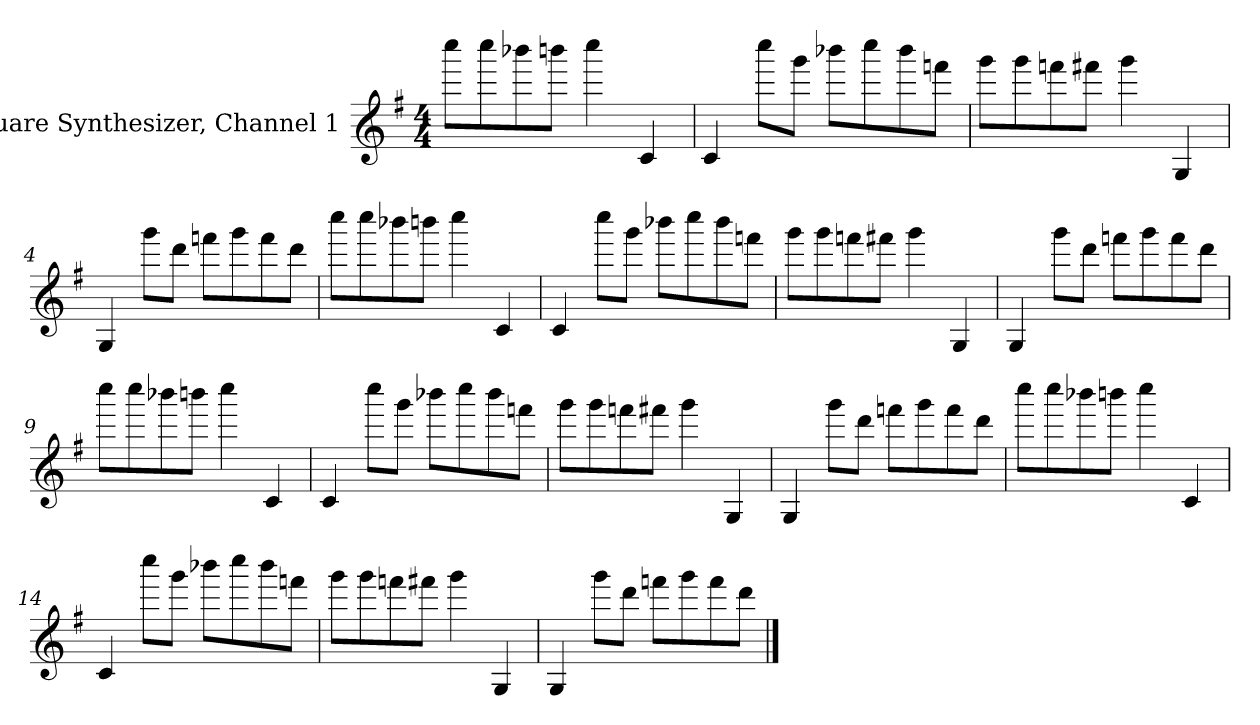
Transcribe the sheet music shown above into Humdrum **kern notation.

**kern
*part1
*staff1
*I"Square Synthesizer, Channel 1
*I'Synth.
*clefG2
*k[f#]
*M4/4
*MM192
=1
8cccc\L
8cccc\
8bbb-X\
8bbbn\J
4cccc\
4c/
=2
4c/
8cccc\L
8ggg\J
8bbb-X\L
8cccc\
8bbb-\
8fffn\J
=3
8ggg\L
8ggg\
8fffn\
8fff#X\J
4ggg\
4G/
=4
4G/
8ggg\L
8ddd\J
8fffn\L
8ggg\
8fff\
8ddd\J
!!LO:LB:g=z
=5
8cccc\L
8cccc\
8bbb-X\
8bbbn\J
4cccc\
4c/
=6
4c/
8cccc\L
8ggg\J
8bbb-X\L
8cccc\
8bbb-\
8fffn\J
=7
8ggg\L
8ggg\
8fffn\
8fff#X\J
4ggg\
4G/
=8
4G/
8ggg\L
8ddd\J
8fffn\L
8ggg\
8fff\
8ddd\J
!!LO:LB:g=z
=9
8cccc\L
8cccc\
8bbb-X\
8bbbn\J
4cccc\
4c/
=10
4c/
8cccc\L
8ggg\J
8bbb-X\L
8cccc\
8bbb-\
8fffn\J
=11
8ggg\L
8ggg\
8fffn\
8fff#X\J
4ggg\
4G/
=12
4G/
8ggg\L
8ddd\J
8fffn\L
8ggg\
8fff\
8ddd\J
!!LO:LB:g=z
=13
8cccc\L
8cccc\
8bbb-X\
8bbbn\J
4cccc\
4c/
=14
4c/
8cccc\L
8ggg\J
8bbb-X\L
8cccc\
8bbb-\
8fffn\J
=15
8ggg\L
8ggg\
8fffn\
8fff#X\J
4ggg\
4G/
=16
4G/
8ggg\L
8ddd\J
8fffn\L
8ggg\
8fff\
8ddd\J
==
*-
